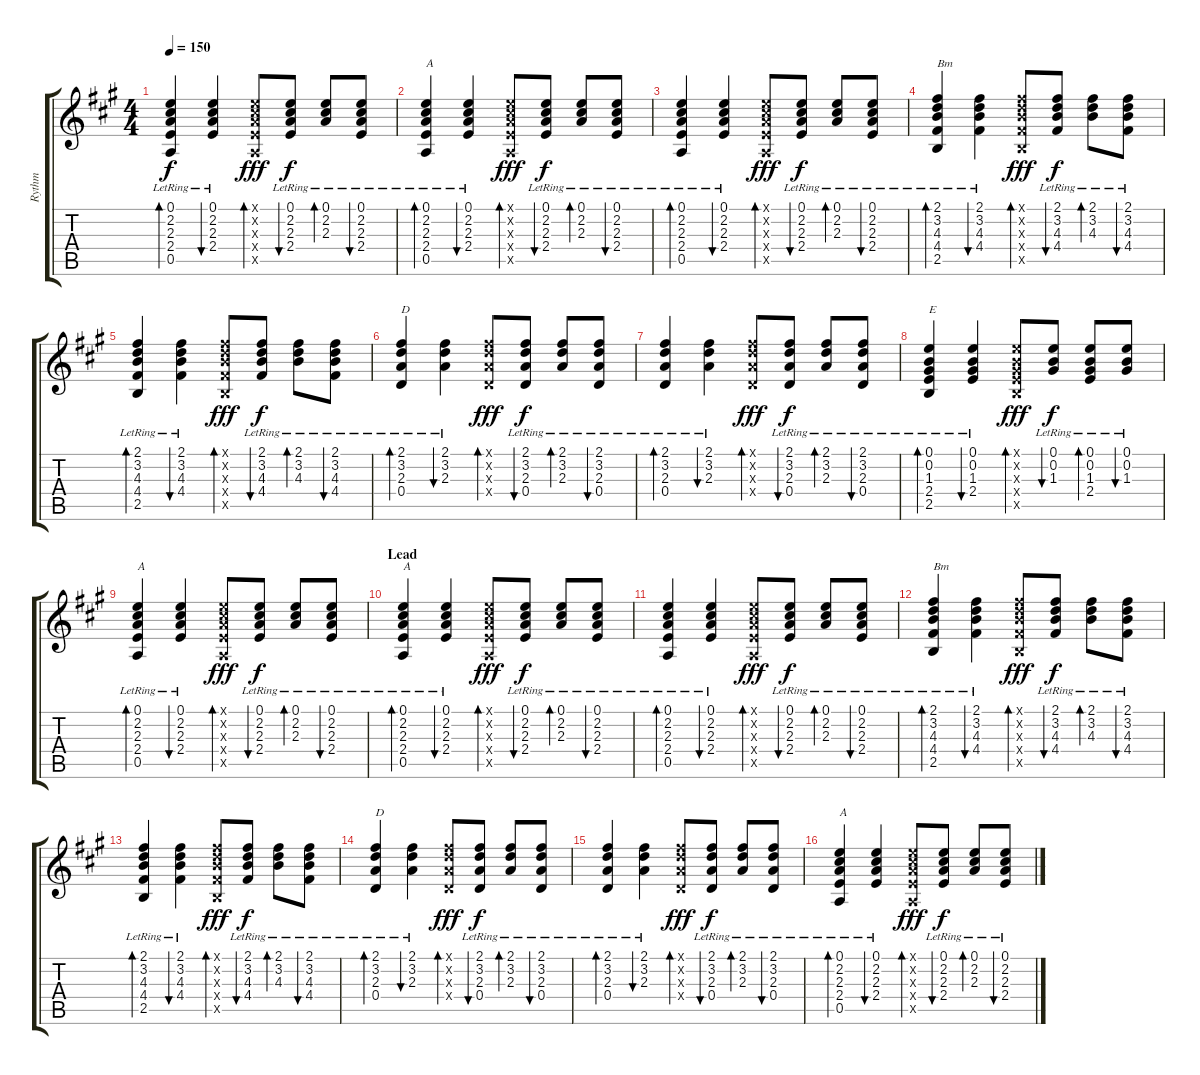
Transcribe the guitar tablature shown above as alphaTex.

\track ("Rythm" "Rythm") {instrument acousticguitarsteel}
\staff {score tabs}
\tuning (E4 B3 G3 D3 A2 E2) {hide}
\ts (4 4)
\tempo 150
\clef g2
\ks a
(0.1{lr} 2.2{lr} 2.3{lr} 2.4{lr} 0.5{lr}).4{bd 60 dy f} (0.1{lr} 2.2{lr} 2.3{lr} 2.4{lr}).4{bu 60} (0.1{x} 2.2{x} 2.3{x} 2.4{x} 0.5{x}).8{bd 60 dy fff} (0.1{lr} 2.2{lr} 2.3{lr} 2.4{lr}).8{bu 60 dy f} (0.1{lr} 2.2{lr} 2.3{lr}).8{bd 60} (0.1{lr} 2.2{lr} 2.3{lr} 2.4{lr}).8{bu 60} |
\section ("" "")
(0.1{lr} 2.2{lr} 2.3{lr} 2.4{lr} 0.5{lr}).4{bd 60 txt "A"} (0.1{lr} 2.2{lr} 2.3{lr} 2.4{lr}).4{bu 60} (0.1{x} 2.2{x} 2.3{x} 2.4{x} 0.5{x}).8{bd 60 dy fff} (0.1{lr} 2.2{lr} 2.3{lr} 2.4{lr}).8{bu 60 dy f} (0.1{lr} 2.2{lr} 2.3{lr}).8{bd 60} (0.1{lr} 2.2{lr} 2.3{lr} 2.4{lr}).8{bu 60} |
(0.1{lr} 2.2{lr} 2.3{lr} 2.4{lr} 0.5{lr}).4{bd 60} (0.1{lr} 2.2{lr} 2.3{lr} 2.4{lr}).4{bu 60} (0.1{x} 2.2{x} 2.3{x} 2.4{x} 0.5{x}).8{bd 60 dy fff} (0.1{lr} 2.2{lr} 2.3{lr} 2.4{lr}).8{bu 60 dy f} (0.1{lr} 2.2{lr} 2.3{lr}).8{bd 60} (0.1{lr} 2.2{lr} 2.3{lr} 2.4{lr}).8{bu 60} |
(2.1{lr} 3.2{lr} 4.3{lr} 4.4{lr} 2.5{lr}).4{bd 60 txt "Bm"} (2.1{lr} 3.2{lr} 4.3{lr} 4.4{lr}).4{bu 60} (2.1{x} 3.2{x} 4.3{x} 4.4{x} 2.5{x}).8{bd 60 dy fff} (2.1{lr} 3.2{lr} 4.3{lr} 4.4{lr}).8{bu 60 dy f} (2.1{lr} 3.2{lr} 4.3{lr}).8{bd 60} (2.1{lr} 3.2{lr} 4.3{lr} 4.4{lr}).8{bu 60} |
(2.1{lr} 3.2{lr} 4.3{lr} 4.4{lr} 2.5{lr}).4{bd 60} (2.1{lr} 3.2{lr} 4.3{lr} 4.4{lr}).4{bu 60} (2.1{x} 3.2{x} 4.3{x} 4.4{x} 2.5{x}).8{bd 60 dy fff} (2.1{lr} 3.2{lr} 4.3{lr} 4.4{lr}).8{bu 60 dy f} (2.1{lr} 3.2{lr} 4.3{lr}).8{bd 60} (2.1{lr} 3.2{lr} 4.3{lr} 4.4{lr}).8{bu 60} |
(2.1{lr} 3.2{lr} 2.3{lr} 0.4{lr}).4{bd 60 txt "D"} (2.1{lr} 3.2{lr} 2.3{lr}).4{bu 60} (2.1{x} 3.2{x} 2.3{x} 0.4{x}).8{bd 60 dy fff} (2.1{lr} 3.2{lr} 2.3{lr} 0.4{lr}).8{bu 60 dy f} (2.1{lr} 3.2{lr} 2.3{lr}).8{bd 60} (2.1{lr} 3.2{lr} 2.3{lr} 0.4{lr}).8{bu 60} |
(2.1{lr} 3.2{lr} 2.3{lr} 0.4{lr}).4{bd 60} (2.1{lr} 3.2{lr} 2.3{lr}).4{bu 60} (2.1{x} 3.2{x} 2.3{x} 0.4{x}).8{bd 60 dy fff} (2.1{lr} 3.2{lr} 2.3{lr} 0.4{lr}).8{bu 60 dy f} (2.1{lr} 3.2{lr} 2.3{lr}).8{bd 60} (2.1{lr} 3.2{lr} 2.3{lr} 0.4{lr}).8{bu 60} |
(0.1{lr} 0.2{lr} 1.3{lr} 2.4{lr} 2.5{lr}).4{bd 60 txt "E"} (0.1{lr} 0.2 1.3{lr} 2.4{lr}).4{bu 60} (0.1{x} 0.2{x} 1.3{x} 2.4{x} 2.5{x}).8{bd 60 dy fff} (0.1{lr} 0.2{lr} 1.3{lr}).8{bu 60 dy f} (0.1{lr} 0.2{lr} 1.3{lr} 2.4{lr}).8{bd 60} (0.1{lr} 0.2{lr} 1.3{lr}).8{bu 60} |
(0.1{lr} 2.2{lr} 2.3{lr} 2.4{lr} 0.5{lr}).4{bd 60 txt "A"} (0.1{lr} 2.2{lr} 2.3{lr} 2.4{lr}).4{bu 60} (0.1{x} 2.2{x} 2.3{x} 2.4{x} 0.5{x}).8{bd 60 dy fff} (0.1{lr} 2.2{lr} 2.3{lr} 2.4{lr}).8{bu 60 dy f} (0.1{lr} 2.2{lr} 2.3{lr}).8{bd 60} (0.1{lr} 2.2{lr} 2.3{lr} 2.4{lr}).8{bu 60} |
\section ("" "Lead")
(0.1{lr} 2.2{lr} 2.3{lr} 2.4{lr} 0.5{lr}).4{bd 60 txt "A"} (0.1{lr} 2.2{lr} 2.3{lr} 2.4{lr}).4{bu 60} (0.1{x} 2.2{x} 2.3{x} 2.4{x} 0.5{x}).8{bd 60 dy fff} (0.1{lr} 2.2{lr} 2.3{lr} 2.4{lr}).8{bu 60 dy f} (0.1{lr} 2.2{lr} 2.3{lr}).8{bd 60} (0.1{lr} 2.2{lr} 2.3{lr} 2.4{lr}).8{bu 60} |
(0.1{lr} 2.2{lr} 2.3{lr} 2.4{lr} 0.5{lr}).4{bd 60} (0.1{lr} 2.2{lr} 2.3{lr} 2.4{lr}).4{bu 60} (0.1{x} 2.2{x} 2.3{x} 2.4{x} 0.5{x}).8{bd 60 dy fff} (0.1{lr} 2.2{lr} 2.3{lr} 2.4{lr}).8{bu 60 dy f} (0.1{lr} 2.2{lr} 2.3{lr}).8{bd 60} (0.1{lr} 2.2{lr} 2.3{lr} 2.4{lr}).8{bu 60} |
(2.1{lr} 3.2{lr} 4.3{lr} 4.4{lr} 2.5{lr}).4{bd 60 txt "Bm"} (2.1{lr} 3.2{lr} 4.3{lr} 4.4{lr}).4{bu 60} (2.1{x} 3.2{x} 4.3{x} 4.4{x} 2.5{x}).8{bd 60 dy fff} (2.1{lr} 3.2{lr} 4.3{lr} 4.4{lr}).8{bu 60 dy f} (2.1{lr} 3.2{lr} 4.3{lr}).8{bd 60} (2.1{lr} 3.2{lr} 4.3{lr} 4.4{lr}).8{bu 60} |
(2.1{lr} 3.2{lr} 4.3{lr} 4.4{lr} 2.5{lr}).4{bd 60} (2.1{lr} 3.2{lr} 4.3{lr} 4.4{lr}).4{bu 60} (2.1{x} 3.2{x} 4.3{x} 4.4{x} 2.5{x}).8{bd 60 dy fff} (2.1{lr} 3.2{lr} 4.3{lr} 4.4{lr}).8{bu 60 dy f} (2.1{lr} 3.2{lr} 4.3{lr}).8{bd 60} (2.1{lr} 3.2{lr} 4.3{lr} 4.4{lr}).8{bu 60} |
(2.1{lr} 3.2{lr} 2.3{lr} 0.4{lr}).4{bd 60 txt "D"} (2.1{lr} 3.2{lr} 2.3{lr}).4{bu 60} (2.1{x} 3.2{x} 2.3{x} 0.4{x}).8{bd 60 dy fff} (2.1{lr} 3.2{lr} 2.3{lr} 0.4{lr}).8{bu 60 dy f} (2.1{lr} 3.2{lr} 2.3{lr}).8{bd 60} (2.1{lr} 3.2{lr} 2.3{lr} 0.4{lr}).8{bu 60} |
(2.1{lr} 3.2{lr} 2.3{lr} 0.4{lr}).4{bd 60} (2.1{lr} 3.2{lr} 2.3{lr}).4{bu 60} (2.1{x} 3.2{x} 2.3{x} 0.4{x}).8{bd 60 dy fff} (2.1{lr} 3.2{lr} 2.3{lr} 0.4{lr}).8{bu 60 dy f} (2.1{lr} 3.2{lr} 2.3{lr}).8{bd 60} (2.1{lr} 3.2{lr} 2.3{lr} 0.4{lr}).8{bu 60} |
(0.1{lr} 2.2{lr} 2.3{lr} 2.4{lr} 0.5{lr}).4{bd 60 txt "A"} (0.1{lr} 2.2{lr} 2.3{lr} 2.4{lr}).4{bu 60} (0.1{x} 2.2{x} 2.3{x} 2.4{x} 0.5{x}).8{bd 60 dy fff} (0.1{lr} 2.2{lr} 2.3{lr} 2.4{lr}).8{bu 60 dy f} (0.1{lr} 2.2{lr} 2.3{lr}).8{bd 60} (0.1{lr} 2.2{lr} 2.3{lr} 2.4{lr}).8{bu 60}
